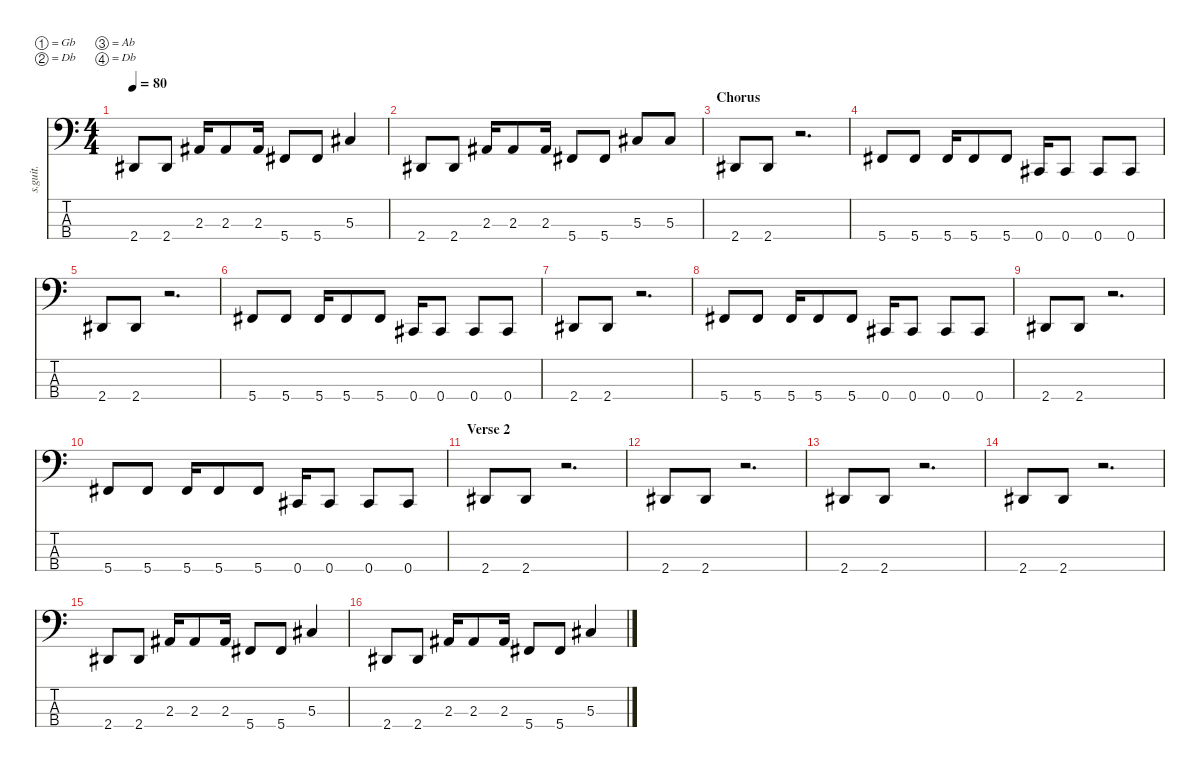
\defaultSystemsLayout 4
\hideDynamics
\bracketExtendMode nobrackets
\track ("" "s.guit.") {instrument electricbasspick}
\staff {score tabs}
\tuning (Gb2 Db2 Ab1 Db1)
\ts (4 4)
\tempo 80
\clef f4
\ks c
2.4{acc #}.8{dy ff} 2.4{acc #}.8 2.3{acc #}.16 2.3{acc #}.8 2.3{acc #}.16 5.4{acc #}.8 5.4{acc #}.8 5.3{acc #}.4 |
2.4{acc #}.8 2.4{acc #}.8 2.3{acc #}.16 2.3{acc #}.8 2.3{acc #}.16 5.4{acc #}.8 5.4{acc #}.8 5.3{acc #}.8 5.3{acc #}.8 |
\section ("" "Chorus")
2.4{acc #}.8 2.4{acc #}.8 r.2{d} |
5.4{acc #}.8 5.4{acc #}.8 5.4{acc #}.16 5.4{acc #}.8 5.4{acc #}.8 0.4{acc #}.16 0.4{acc #}.8 0.4{acc #}.8 0.4{acc #}.8 |
2.4{acc #}.8 2.4{acc #}.8 r.2{d} |
5.4{acc #}.8 5.4{acc #}.8 5.4{acc #}.16 5.4{acc #}.8 5.4{acc #}.8 0.4{acc #}.16 0.4{acc #}.8 0.4{acc #}.8 0.4{acc #}.8 |
2.4{acc #}.8 2.4{acc #}.8 r.2{d} |
5.4{acc #}.8 5.4{acc #}.8 5.4{acc #}.16 5.4{acc #}.8 5.4{acc #}.8 0.4{acc #}.16 0.4{acc #}.8 0.4{acc #}.8 0.4{acc #}.8 |
2.4{acc #}.8 2.4{acc #}.8 r.2{d} |
5.4{acc #}.8 5.4{acc #}.8 5.4{acc #}.16 5.4{acc #}.8 5.4{acc #}.8 0.4{acc #}.16 0.4{acc #}.8 0.4{acc #}.8 0.4{acc #}.8 |
\section ("" "Verse 2")
2.4{acc #}.8 2.4{acc #}.8 r.2{d} |
2.4{acc #}.8 2.4{acc #}.8 r.2{d} |
2.4{acc #}.8 2.4{acc #}.8 r.2{d} |
2.4{acc #}.8 2.4{acc #}.8 r.2{d} |
2.4{acc #}.8 2.4{acc #}.8 2.3{acc #}.16 2.3{acc #}.8 2.3{acc #}.16 5.4{acc #}.8 5.4{acc #}.8 5.3{acc #}.4 |
2.4{acc #}.8 2.4{acc #}.8 2.3{acc #}.16 2.3{acc #}.8 2.3{acc #}.16 5.4{acc #}.8 5.4{acc #}.8 5.3{acc #}.4
